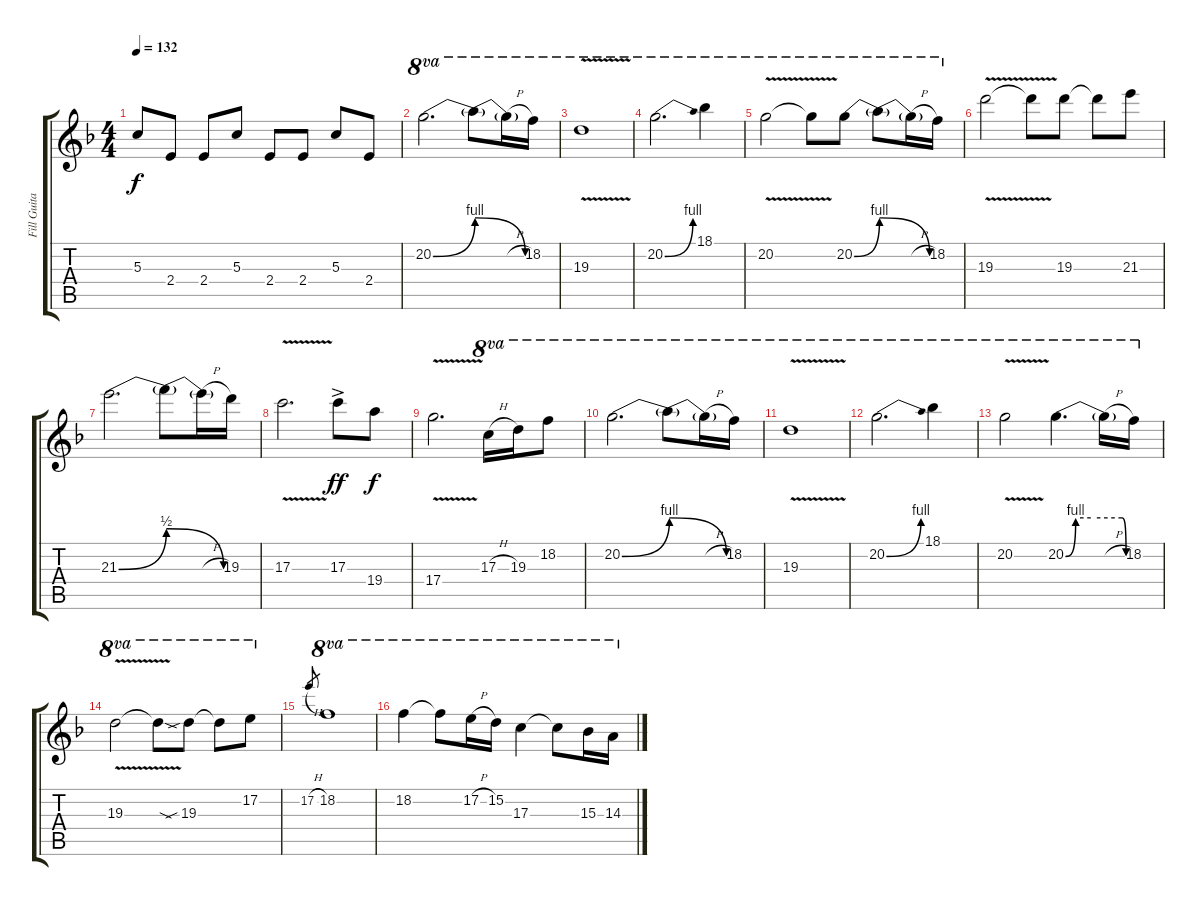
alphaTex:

\track ("Fill Guitar" "Fill Guita") {instrument distortionguitar}
\staff {score tabs}
\tuning (E4 B3 G3 D3 A2 E2) {hide}
\ts (4 4)
\tempo 132
\clef g2
\ks f
5.3.8{dy f volume 9 balance 10 instrument distortionguitar} 2.4.8 2.4.8 5.3.8 2.4.8 2.4.8 5.3.8 2.4.8 |
20.2{be (bend 0 0 60 4)}.2{d ot 8va volume 9 balance 10} 20.2{be (release 0 4 60 0) t}.8{ot 8va} 20.2{h t}.16{ot 8va} 18.2.16{ot 8va} |
19.3{v}.1{ot 8va} |
20.2{be (bend 0 0 60 4)}.2{d ot 8va} 18.1.4{ot 8va} |
20.2{v}.2{ot 8va} 20.2{t}.8{ot 8va} 20.2{be (bend 0 0 60 4)}.8{ot 8va} 20.2{be (release 0 4 60 0) t}.8{ot 8va} 20.2{h t}.16{ot 8va} 18.2.16{ot 8va} |
19.3{v}.2 19.3{t}.8 19.3.8 19.3{t}.8 21.3.8 |
21.3{be (bend 0 0 60 2)}.2{d} 21.3{be (release 0 2 60 0) t}.8 21.3{h t}.16 19.3.16 |
17.3{v}.2{d} 17.3{ac}.8{dy ff} 19.4.8{dy f} |
17.4{v}.2{d} 17.3{h}.16{ot 8va} 19.3.16{ot 8va} 18.2.8{ot 8va} |
20.2{be (bend 0 0 60 4)}.2{d ot 8va} 20.2{be (release 0 4 60 0) t}.8{ot 8va} 20.2{h t}.16{ot 8va} 18.2.16{ot 8va} |
19.3{v}.1{ot 8va} |
20.2{be (bend 0 0 60 4)}.2{d ot 8va} 18.1.4{ot 8va} |
20.2{v}.2{ot 8va} 20.2{be (custom 0 0 10 4 25 4 56 4 60 0)}.4{d ot 8va} 20.2{h t}.16{ot 8va} 18.2.16{ot 8va} |
19.3{v}.2{ot 8va} 19.3{sod t}.8{ot 8va} 19.3{sib}.8{ot 8va} 19.3{t}.8{ot 8va} 17.2.8{ot 8va} |
17.2{h}.8{gr} 18.2.1{ot 8va} |
18.2.4{ot 8va} 18.2{t}.8{ot 8va} 17.2{h}.16{ot 8va} 15.2.16{ot 8va} 17.3.4{ot 8va} 17.3{t}.8{ot 8va} 15.3.16{ot 8va} 14.3.16{ot 8va}
